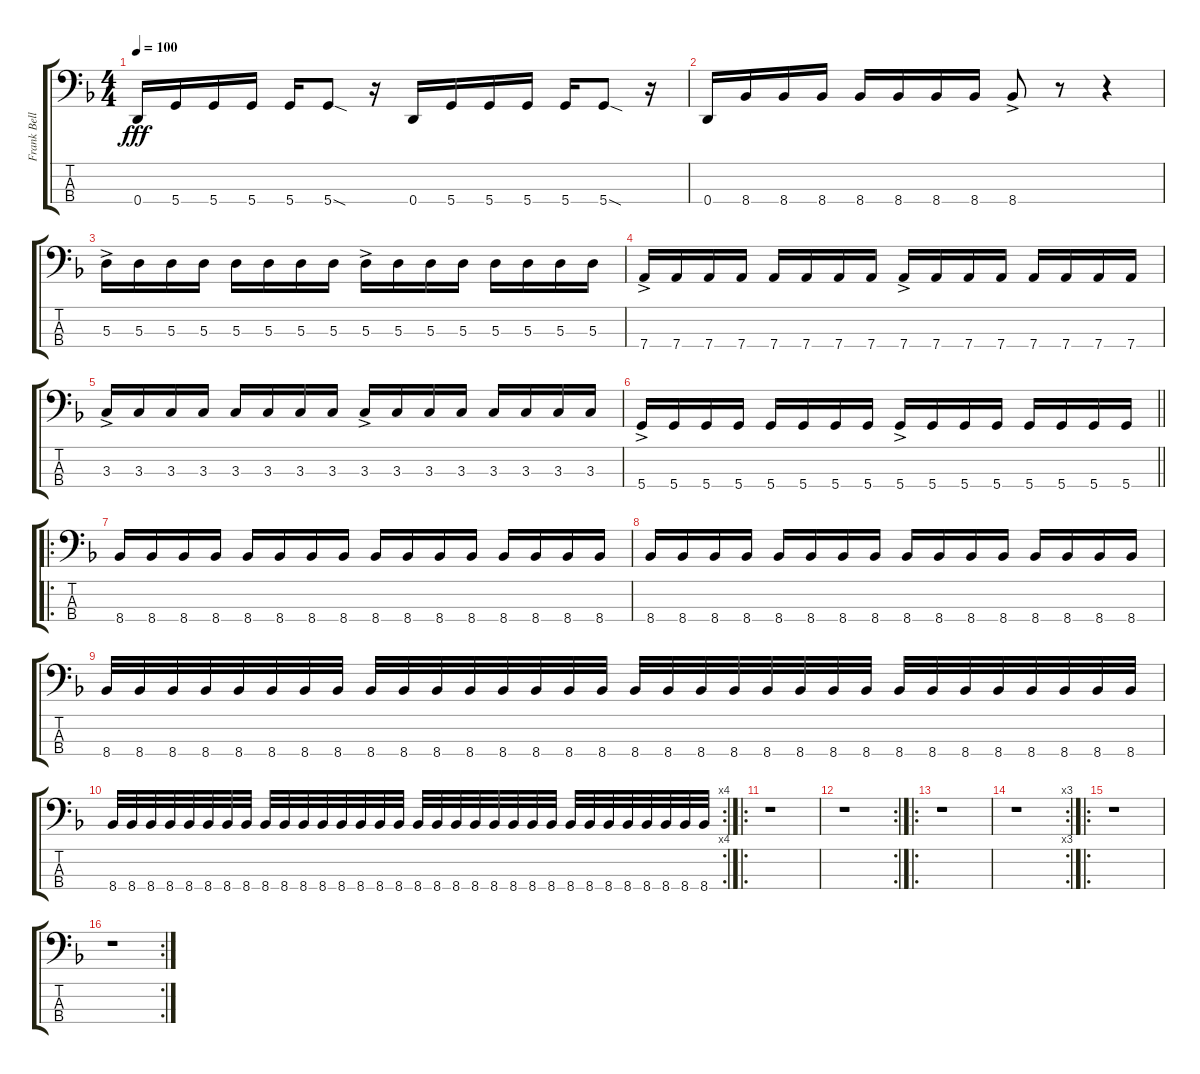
\track ("Frank Bello" "Frank Bell") {instrument electricbassfinger}
\staff {score tabs}
\tuning (G2 D2 A1 D1) {hide}
\ts (4 4)
\tempo 100
\clef f4
\ks f
0.4.16{dy fff} 5.4.16 5.4.16 5.4.16 5.4.16 5.4{sod}.8 r.16 0.4.16 5.4.16 5.4.16 5.4.16 5.4.16 5.4{sod}.8 r.16 |
0.4.16 8.4.16 8.4.16 8.4.16 8.4.16 8.4.16 8.4.16 8.4.16 8.4{ac}.8 r.8 r.4 |
5.3{ac}.16 5.3.16 5.3.16 5.3.16 5.3.16 5.3.16 5.3.16 5.3.16 5.3{ac}.16 5.3.16 5.3.16 5.3.16 5.3.16 5.3.16 5.3.16 5.3.16 |
7.4{ac}.16 7.4.16 7.4.16 7.4.16 7.4.16 7.4.16 7.4.16 7.4.16 7.4{ac}.16 7.4.16 7.4.16 7.4.16 7.4.16 7.4.16 7.4.16 7.4.16 |
3.3{ac}.16 3.3.16 3.3.16 3.3.16 3.3.16 3.3.16 3.3.16 3.3.16 3.3{ac}.16 3.3.16 3.3.16 3.3.16 3.3.16 3.3.16 3.3.16 3.3.16 |
\barLineRight lightlight
5.4{ac}.16 5.4.16 5.4.16 5.4.16 5.4.16 5.4.16 5.4.16 5.4.16 5.4{ac}.16 5.4.16 5.4.16 5.4.16 5.4.16 5.4.16 5.4.16 5.4.16 |
\ro
8.4.16 8.4.16 8.4.16 8.4.16 8.4.16 8.4.16 8.4.16 8.4.16 8.4.16 8.4.16 8.4.16 8.4.16 8.4.16 8.4.16 8.4.16 8.4.16 |
8.4.16 8.4.16 8.4.16 8.4.16 8.4.16 8.4.16 8.4.16 8.4.16 8.4.16 8.4.16 8.4.16 8.4.16 8.4.16 8.4.16 8.4.16 8.4.16 |
8.4.32 8.4.32 8.4.32 8.4.32 8.4.32 8.4.32 8.4.32 8.4.32 8.4.32 8.4.32 8.4.32 8.4.32 8.4.32 8.4.32 8.4.32 8.4.32 8.4.32 8.4.32 8.4.32 8.4.32 8.4.32 8.4.32 8.4.32 8.4.32 8.4.32 8.4.32 8.4.32 8.4.32 8.4.32 8.4.32 8.4.32 8.4.32 |
\rc 4
8.4.32 8.4.32 8.4.32 8.4.32 8.4.32 8.4.32 8.4.32 8.4.32 8.4.32 8.4.32 8.4.32 8.4.32 8.4.32 8.4.32 8.4.32 8.4.32 8.4.32 8.4.32 8.4.32 8.4.32 8.4.32 8.4.32 8.4.32 8.4.32 8.4.32 8.4.32 8.4.32 8.4.32 8.4.32 8.4.32 8.4.32 8.4.32 |
\ro
r.1 |
\rc 2
r.1 |
\ro
r.1 |
\rc 3
r.1 |
\ro
r.1 |
\rc 2
r.1
